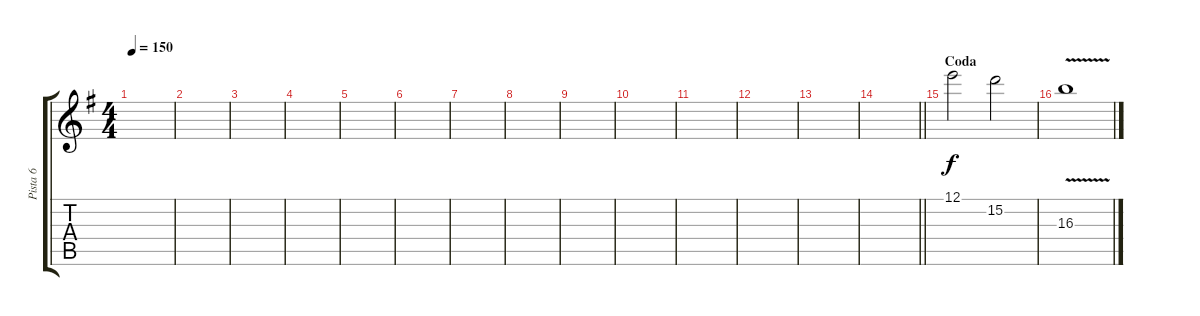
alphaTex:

\track ("Pista 6" "Pista 6") {instrument electricguitarclean}
\staff {score tabs}
\tuning (E4 B3 G3 D3 A2 E2) {hide}
\ts (4 4)
\tempo 150
\clef g2
\ks g
|
|
|
|
|
|
|
|
|
|
|
|
|
\barLineRight lightlight
|
\section ("" "Coda")
12.1.2 15.2.2 |
16.3{v}.1
